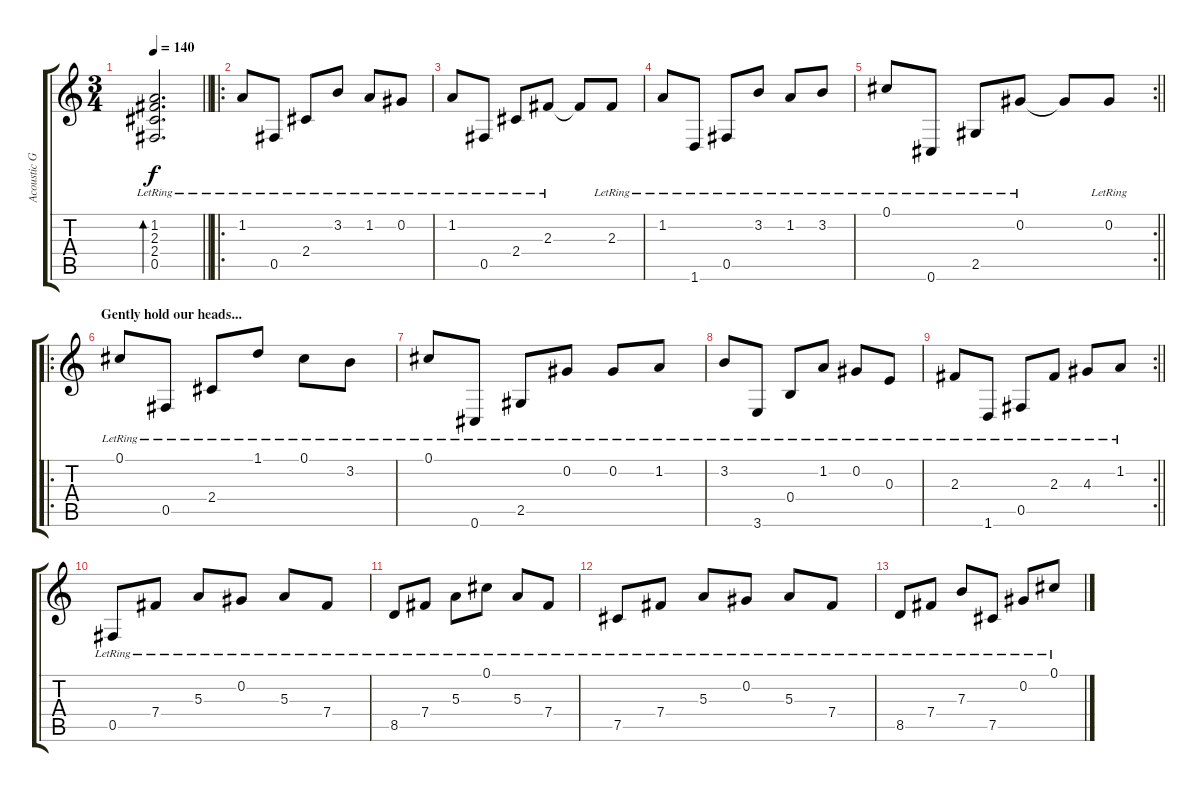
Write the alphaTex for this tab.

\track ("Acoustic Guitar 1" "Acoustic G") {instrument acousticguitarnylon}
\staff {score tabs}
\tuning (Db4 Ab3 E3 B2 Gb2 Db2) {hide}
\ts (3 4)
\tempo 140
\clef g2
\barLineRight lightlight
\ks c
(1.2{lr} 2.3{lr} 2.4{lr} 0.5{lr}).2{d bd 60 dy f} |
\ro
\section ("" "")
1.2{lr}.8 0.5{lr}.8 2.4{lr}.8 3.2{lr}.8 1.2{lr}.8 0.2{lr}.8 |
1.2{lr}.8 0.5{lr}.8 2.4{lr}.8 2.3{lr}.8 2.3{t}.8 2.3{lr}.8 |
1.2{lr}.8 1.6{lr}.8 0.5{lr}.8 3.2{lr}.8 1.2{lr}.8 3.2{lr}.8 |
\rc 2
\barLineRight lightlight
0.1{lr}.8 0.6{lr}.8 2.5{lr}.8 0.2{lr}.8 0.2{t}.8 0.2{lr}.8 |
\ro
\section ("" "Gently hold our heads...")
0.1{lr}.8 0.5{lr}.8 2.4{lr}.8 1.1{lr}.8 0.1{lr}.8 3.2{lr}.8 |
0.1{lr}.8 0.6{lr}.8 2.5{lr}.8 0.2{lr}.8 0.2{lr}.8 1.2{lr}.8 |
3.2{lr}.8 3.6{lr}.8 0.4{lr}.8 1.2{lr}.8 0.2{lr}.8 0.3{lr}.8 |
\rc 2
\barLineRight lightlight
2.3{lr}.8 1.6{lr}.8 0.5{lr}.8 2.3{lr}.8 4.3{lr}.8 1.2{lr}.8 |
\section ("" "")
0.5{lr}.8 7.4{lr}.8 5.3{lr}.8 0.2{lr}.8 5.3{lr}.8 7.4{lr}.8 |
8.5{lr}.8 7.4{lr}.8 5.3{lr}.8 0.1{lr}.8 5.3{lr}.8 7.4{lr}.8 |
7.5{lr}.8 7.4{lr}.8 5.3{lr}.8 0.2{lr}.8 5.3{lr}.8 7.4{lr}.8 |
8.5{lr}.8 7.4{lr}.8 7.3{lr}.8 7.5{lr}.8 0.2{lr}.8 0.1{lr}.8
